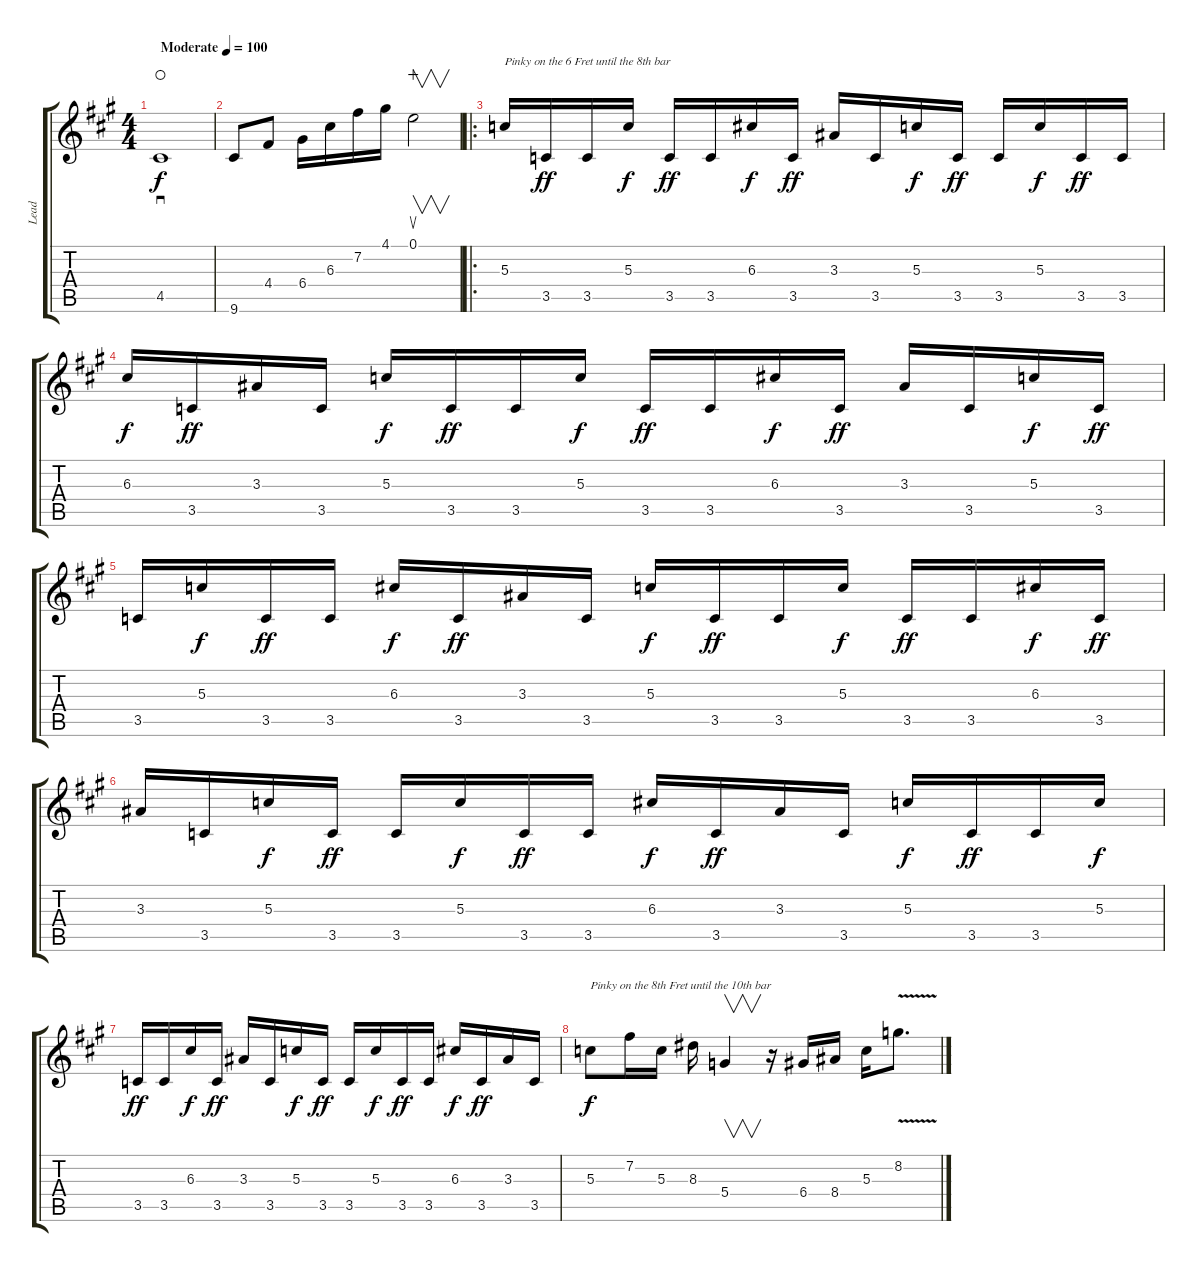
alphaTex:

\track ("Lead" "Lead") {instrument overdrivenguitar}
\staff {score tabs}
\tuning (E4 B3 G3 D3 A2 E2) {hide}
\ts (4 4)
\tempo (100 "Moderate")
\clef g2
\ks a
4.5.1{sd dy f instrument overdrivenguitar waho} |
9.6.8 4.4.8 6.4.16 6.3.16 7.2.16 4.1.16 0.1.2{v su wahc} |
\ro
5.3.16{txt "Pinky on the 6 Fret until the 8th bar"} 3.5.16{dy ff} 3.5.16 5.3.16{dy f} 3.5.16{dy ff} 3.5.16 6.3.16{dy f} 3.5.16{dy ff} 3.3.16 3.5.16 5.3.16{dy f} 3.5.16{dy ff} 3.5.16 5.3.16{dy f} 3.5.16{dy ff} 3.5.16 |
6.3.16{dy f} 3.5.16{dy ff} 3.3.16 3.5.16 5.3.16{dy f} 3.5.16{dy ff} 3.5.16 5.3.16{dy f} 3.5.16{dy ff} 3.5.16 6.3.16{dy f} 3.5.16{dy ff} 3.3.16 3.5.16 5.3.16{dy f} 3.5.16{dy ff} |
3.5.16 5.3.16{dy f} 3.5.16{dy ff} 3.5.16 6.3.16{dy f} 3.5.16{dy ff} 3.3.16 3.5.16 5.3.16{dy f} 3.5.16{dy ff} 3.5.16 5.3.16{dy f} 3.5.16{dy ff} 3.5.16 6.3.16{dy f} 3.5.16{dy ff} |
3.3.16 3.5.16 5.3.16{dy f} 3.5.16{dy ff} 3.5.16 5.3.16{dy f} 3.5.16{dy ff} 3.5.16 6.3.16{dy f} 3.5.16{dy ff} 3.3.16 3.5.16 5.3.16{dy f} 3.5.16{dy ff} 3.5.16 5.3.16{dy f} |
3.5.16{dy ff} 3.5.16 6.3.16{dy f} 3.5.16{dy ff} 3.3.16 3.5.16 5.3.16{dy f} 3.5.16{dy ff} 3.5.16 5.3.16{dy f} 3.5.16{dy ff} 3.5.16 6.3.16{dy f} 3.5.16{dy ff} 3.3.16 3.5.16 |
5.3.8{txt "Pinky on the 8th Fret until the 10th bar" dy f instrument distortionguitar} 7.2.16 5.3.16 8.3.16 5.4.4{v} r.16 6.4.16 8.4.16 5.3.16 8.2{v}.8{d}
